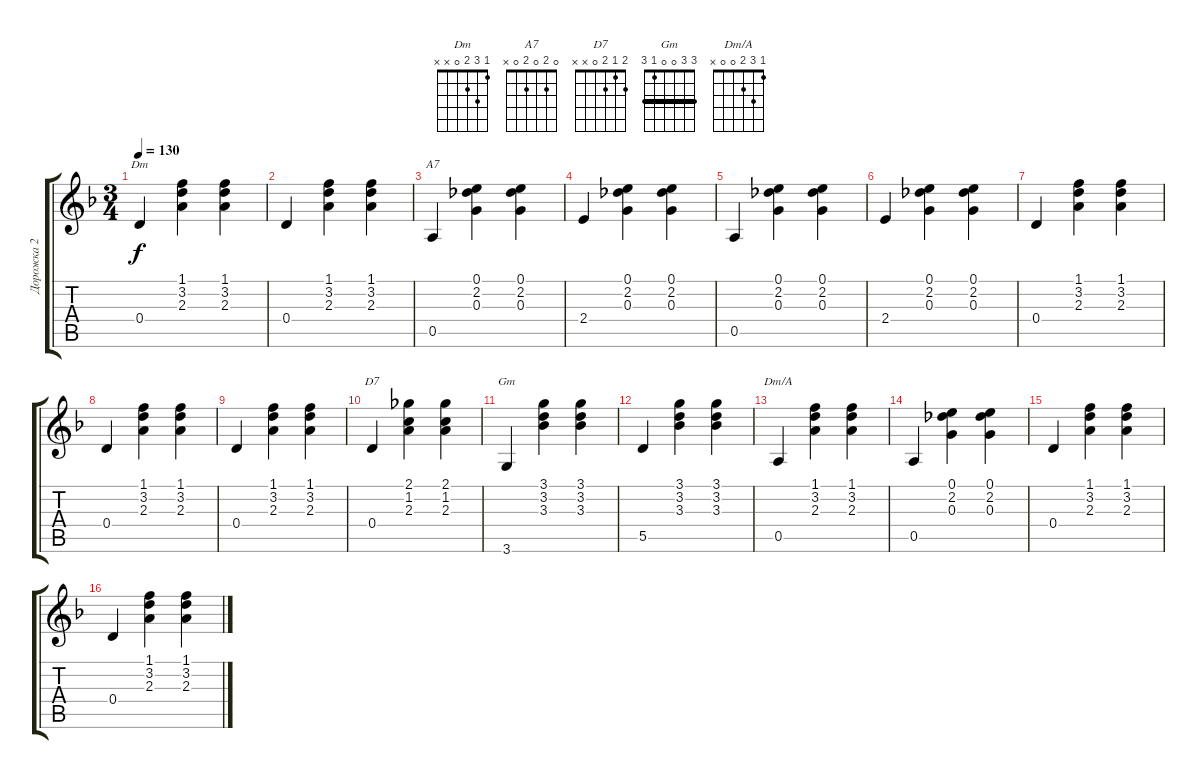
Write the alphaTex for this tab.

\track ("Дорожка 2" "Дорожка 2") {instrument acousticguitarnylon}
\staff {score tabs}
\tuning (E4 B3 G3 D3 A2 E2) {hide}
\chord ("Dm" 1 3 2 0 x x)
\chord ("A7" 0 2 0 2 0 x)
\chord ("D7" 2 1 2 0 x x)
\chord ("Gm" 3 3 0 0 1 3) {barre 3}
\chord ("Dm/A" 1 3 2 0 0 x)
\ts (3 4)
\tempo 130
\clef g2
\ks f
0.4.4{ch "Dm" dy f} (1.1 3.2 2.3).4 (1.1 3.2 2.3).4 |
0.4.4 (1.1 3.2 2.3).4 (1.1 3.2 2.3).4 |
0.5.4{ch "A7"} (0.1 2.2 0.3).4 (0.1 2.2 0.3).4 |
2.4.4 (0.1 2.2 0.3).4 (0.1 2.2 0.3).4 |
0.5.4 (0.1 2.2 0.3).4 (0.1 2.2 0.3).4 |
2.4.4 (0.1 2.2 0.3).4 (0.1 2.2 0.3).4 |
0.4.4 (1.1 3.2 2.3).4 (1.1 3.2 2.3).4 |
0.4.4 (1.1 3.2 2.3).4 (1.1 3.2 2.3).4 |
0.4.4 (1.1 3.2 2.3).4 (1.1 3.2 2.3).4 |
0.4.4{ch "D7"} (2.1 1.2 2.3).4 (2.1 1.2 2.3).4 |
3.6.4{ch "Gm"} (3.1 3.2 3.3).4 (3.1 3.2 3.3).4 |
5.5.4 (3.1 3.2 3.3).4 (3.1 3.2 3.3).4 |
0.5.4{ch "Dm/A"} (1.1 3.2 2.3).4 (1.1 3.2 2.3).4 |
0.5.4 (0.1 2.2 0.3).4 (0.1 2.2 0.3).4 |
0.4.4 (1.1 3.2 2.3).4 (1.1 3.2 2.3).4 |
0.4.4 (1.1 3.2 2.3).4 (1.1 3.2 2.3).4
